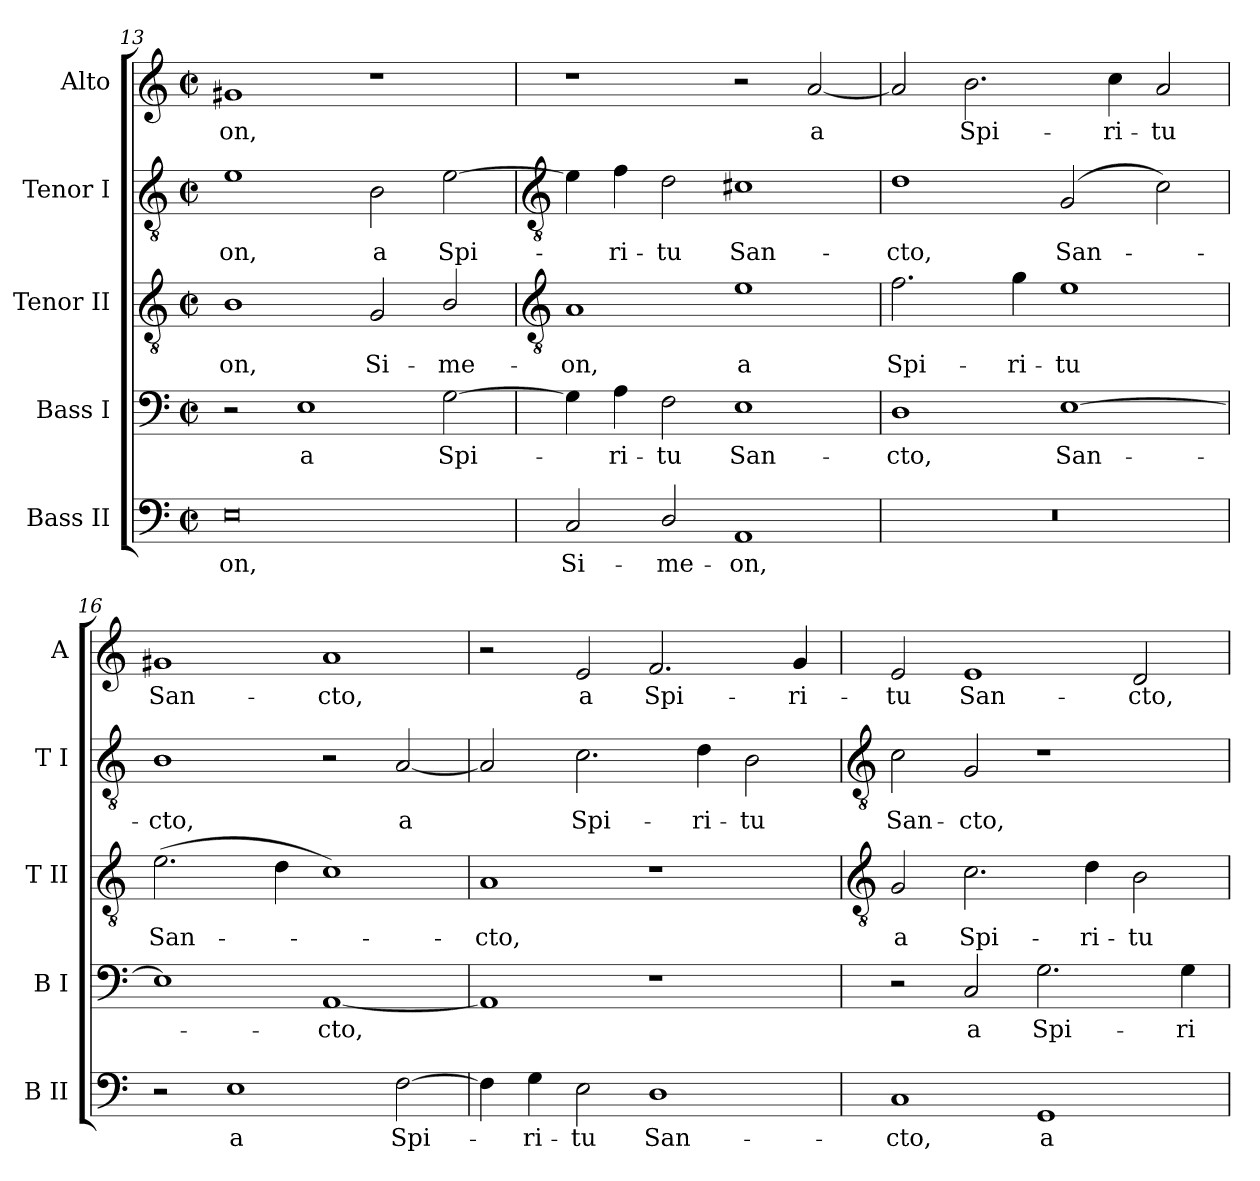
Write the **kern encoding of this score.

**kern	**text	**kern	**text	**kern	**text	**kern	**text	**kern	**text
*part5	*part5	*part4	*part4	*part3	*part3	*part2	*part2	*part1	*part1
*staff5	*staff5	*staff4	*staff4	*staff3	*staff3	*staff2	*staff2	*staff1	*staff1
*I"Bass II	*	*I"Bass I	*	*I"Tenor II	*	*I"Tenor I	*	*I"Alto	*
*I'B II	*	*I'B I	*	*I'T II	*	*I'T I	*	*I'A	*
*clefF4	*	*clefF4	*	*clefGv2	*	*clefGv2	*	*clefG2	*
*k[]	*	*k[]	*	*k[]	*	*k[]	*	*k[]	*
*C:	*	*C:	*	*C:	*	*C:	*	*C:	*
*M4/2	*	*M4/2	*	*M4/2	*	*M4/2	*	*M4/2	*
*met(c|)	*	*met(c|)	*	*met(c|)	*	*met(c|)	*	*met(c|)	*
=13	=13	=13	=13	=13	=13	=13	=13	=13	=13
!	!LO:LY:b	!	!	!	!LO:LY:b	!	!LO:LY:b	!	!LO:LY:b
0E	-on,	2r	.	1B	-on,	1e	on,	1g#X	-on,
!	!	!	!LO:LY:b	!	!	!	!	!	!
.	.	1E	a	.	.	.	.	.	.
!	!	!	!	!	!LO:LY:b	!	!LO:LY:b	!	!
.	.	.	.	2G	Si-	2B	a	1r	.
!	!	!	!LO:LY:b	!	!LO:LY:b	!	!LO:LY:b	!	!
.	.	[2G	Spi-	2B/	-me-	[2e	Spi-	.	.
!!LO:LB:g=z
=14	=14	=14	=14	=14	=14	=14	=14	=14	=14
*	*	*	*	*clefGv2	*	*clefGv2	*	*	*
!	!LO:LY:b	!	!	!	!LO:LY:b	!	!	!	!
2C	Si-	4G]	.	1A	-on,	4e]	.	1r	.
!	!	!	!LO:LY:b	!	!	!	!LO:LY:b	!	!
.	.	4A	ri-	.	.	4f	ri-	.	.
!	!LO:LY:b	!	!LO:LY:b	!	!	!	!LO:LY:b	!	!
2D/	-me-	2F	-tu	.	.	2d	-tu	.	.
!	!LO:LY:b	!	!LO:LY:b	!	!LO:LY:b	!	!LO:LY:b	!	!
1AA	-on,	1E	San-	1e	a	1c#X	San-	2r	.
!	!	!	!	!	!	!	!	!	!LO:LY:b
.	.	.	.	.	.	.	.	[2a	a
=15	=15	=15	=15	=15	=15	=15	=15	=15	=15
!	!	!	!LO:LY:b	!	!LO:LY:b	!	!LO:LY:b	!	!
0r	.	1D	-cto,	2.f	Spi-	1d	-cto,	2a]	.
!	!	!	!	!	!	!	!	!	!LO:LY:b
.	.	.	.	.	.	.	.	2.b	Spi-
!	!	!	!	!	!LO:LY:b	!	!	!	!
.	.	.	.	4g	-ri-	.	.	.	.
!	!	!	!LO:LY:b	!	!LO:LY:b	!	!LO:LY:b	!	!
.	.	[1E	San-	1e	-tu	(<2G	San-	.	.
!	!	!	!	!	!	!	!	!	!LO:LY:b
.	.	.	.	.	.	.	.	4cc	-ri-
!	!	!	!	!	!	!	!	!	!LO:LY:b
.	.	.	.	.	.	2c)	.	2a	-tu
=16	=16	=16	=16	=16	=16	=16	=16	=16	=16
!	!	!	!	!	!LO:LY:b	!	!LO:LY:b	!	!LO:LY:b
2r	.	1E]	.	(>2.e	San-	1B	cto,	1g#X	San-
!	!LO:LY:b	!	!	!	!	!	!	!	!
1E	a	.	.	.	.	.	.	.	.
.	.	.	.	4d	.	.	.	.	.
!	!	!	!LO:LY:b	!	!	!	!	!	!LO:LY:b
.	.	[1AA	cto,	1c)	.	2r	.	1a	-cto,
!	!LO:LY:b	!	!	!	!	!	!LO:LY:b	!	!
[2F	Spi-	.	.	.	.	[2A	a	.	.
=17	=17	=17	=17	=17	=17	=17	=17	=17	=17
!	!	!	!	!	!LO:LY:b	!	!	!	!
4F]	.	1AA]	.	1A	cto,	2A]	.	2r	.
!	!LO:LY:b	!	!	!	!	!	!	!	!
4G	ri-	.	.	.	.	.	.	.	.
!	!LO:LY:b	!	!	!	!	!	!LO:LY:b	!	!LO:LY:b
2E	-tu	.	.	.	.	2.c	Spi-	2e	a
!	!LO:LY:b	!	!	!	!	!	!	!	!LO:LY:b
1D	San-	1r	.	1r	.	.	.	2.f	Spi-
!	!	!	!	!	!	!	!LO:LY:b	!	!
.	.	.	.	.	.	4d	-ri-	.	.
!	!	!	!	!	!	!	!LO:LY:b	!	!
.	.	.	.	.	.	2B	-tu	.	.
!	!	!	!	!	!	!	!	!	!LO:LY:b
.	.	.	.	.	.	.	.	4g	-ri-
!!LO:LB:g=z
=18	=18	=18	=18	=18	=18	=18	=18	=18	=18
*	*	*	*	*clefGv2	*	*clefGv2	*	*	*
!	!LO:LY:b	!	!	!	!LO:LY:b	!	!LO:LY:b	!	!LO:LY:b
1C	-cto,	2r	.	2G	a	2c	San-	2e	-tu
!	!	!	!LO:LY:b	!	!LO:LY:b	!	!LO:LY:b	!	!LO:LY:b
.	.	2C	a	2.c	Spi-	2G	-cto,	1e	San-
!	!LO:LY:b	!	!LO:LY:b	!	!	!	!	!	!
1GG	a	2.G	Spi-	.	.	1r	.	.	.
!	!	!	!	!	!LO:LY:b	!	!	!	!
.	.	.	.	4d	-ri-	.	.	.	.
!	!	!	!	!	!LO:LY:b	!	!	!	!LO:LY:b
.	.	.	.	2B	-tu	.	.	2d	-cto,
!	!	!	!LO:LY:b	!	!	!	!	!	!
.	.	4G	-ri-	.	.	.	.	.	.
=	=	=	=	=	=	=	=	=	=
*-	*-	*-	*-	*-	*-	*-	*-	*-	*-
